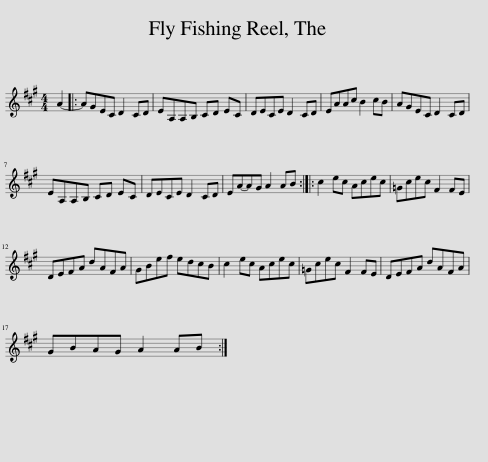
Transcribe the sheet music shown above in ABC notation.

X:1
L:1/8
M:4/4
I:linebreak $
K:A
V:1 treble
V:1
 A2- |: AGEC D2 CD | EA,A,B, CD EC | DECE D2 CD | EAAc B2 cB | %5
 AGEC D2 CD |$ EA,A,B, CD EC | DECE D2 CD | EA-AG A2 AB :: c2 ec Acec | %10
 =Gcec F2 FE |$ DEFA dAFA | GBef edcB | c2 ec Acec | =Gcec F2 FE | %15
 DEFA dAFA |$ GBAG A2 AB :| %17
